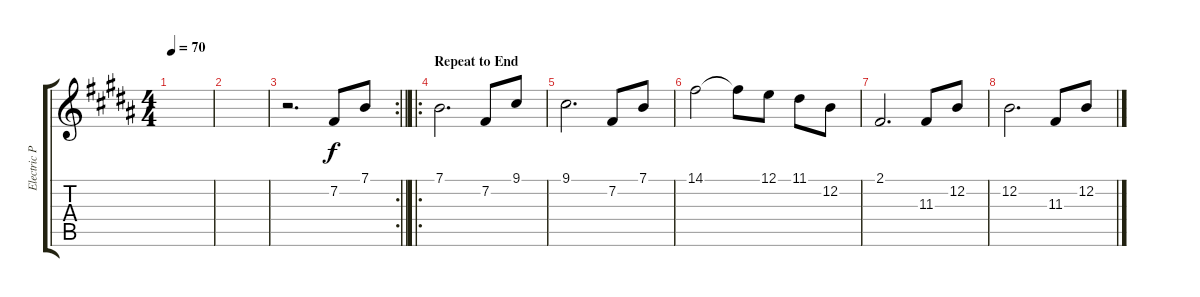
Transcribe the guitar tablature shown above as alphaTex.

\track ("Electric Piano" "Electric P") {instrument electricgrandpiano}
\staff {score tabs}
\tuning (E4 B3 G3 D3 A2 E2) {hide}
\ts (4 4)
\tempo 70
\clef g2
\ks b
|
|
\rc 2
\barLineRight lightlight
r.2{d} 7.2.8 7.1.8 |
\ro
\section ("" "Repeat to End")
7.1.2{d} 7.2.8 9.1.8 |
9.1.2{d volume 0} 7.2.8 7.1.8 |
14.1.2 14.1{t}.8 12.1.8 11.1.8 12.2.8 |
2.1.2{d} 11.3.8 12.2.8 |
12.2.2{d} 11.3.8 12.2.8
